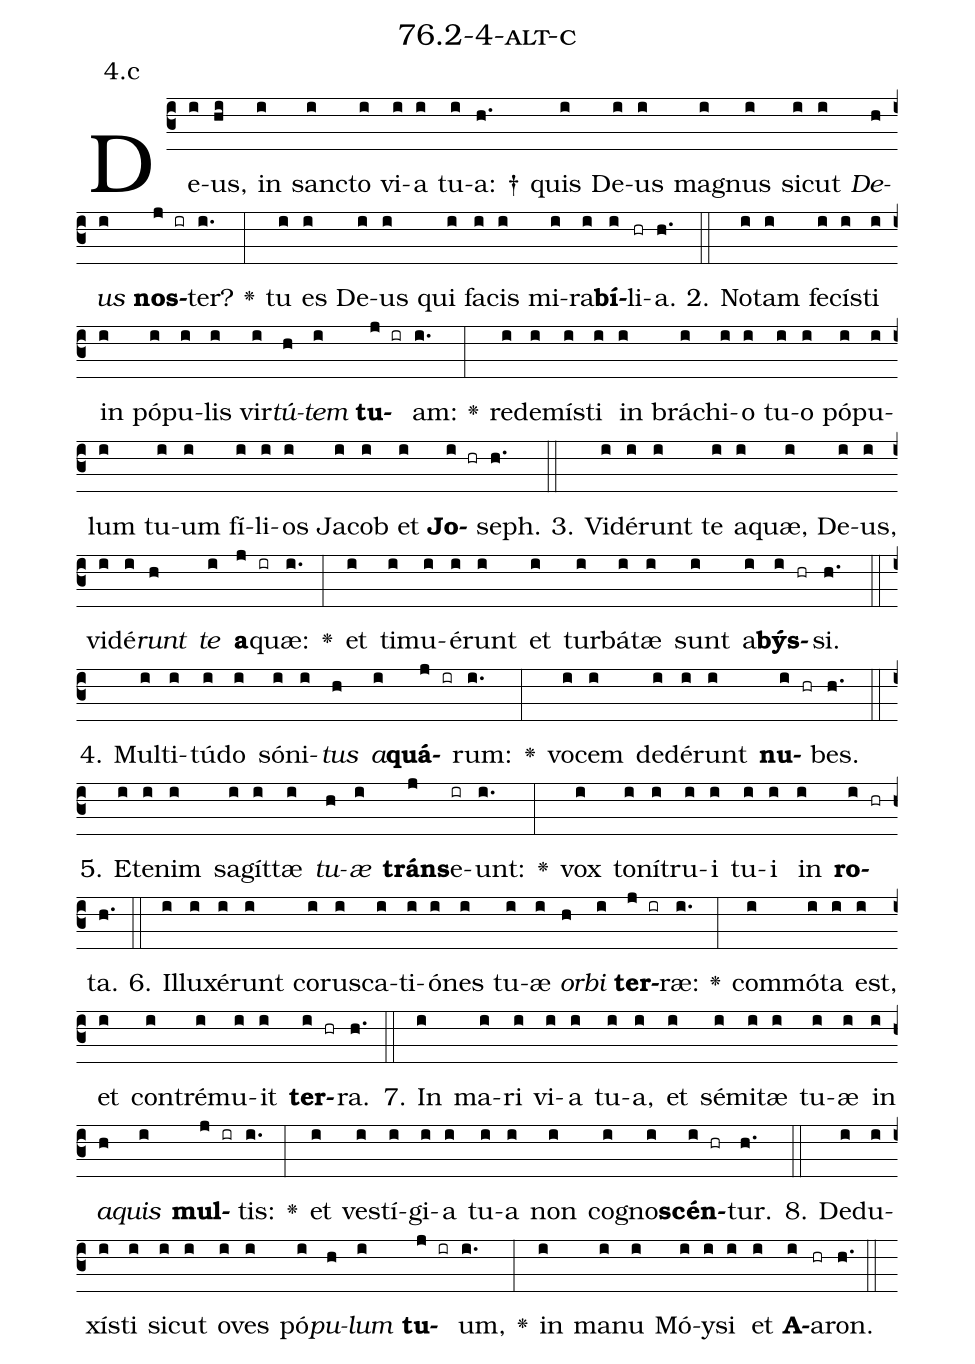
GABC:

name: 76.2-4-alt-c;
annotation: 4.c;
%%
(c3)De(i)us,(hi) in(i) sanc(i)to(i) vi(i)a(i) tu(i)a: †(h.) quis(i) De(i)us(i) ma(i)gnus(i) sic(i)ut(i) <i>De</i>(h)<i>us</i>(i) <b>nos</b>(j ir)ter?(i.) <v>\greheightstar</v>(:) tu(i) es(i) De(i)us(i) qui(i) fa(i)cis(i) mi(i)ra(i)<b>bí</b>(i)li(hr)a.(h.) (::)
2. No(i)tam(i) fe(i)cís(i)ti(i) in(i) pó(i)pu(i)lis(i) vir(i)<i>tú</i>(h)<i>tem</i>(i) <b>tu</b>(j ir)am:(i.) <v>\greheightstar</v>(:) red(i)e(i)mís(i)ti(i) in(i) brá(i)chi(i)o(i) tu(i)o(i) pó(i)pu(i)lum(i) tu(i)um(i) fí(i)li(i)os(i) Ja(i)cob(i) et(i) <b>Jo</b>(i hr)seph.(h.) (::)
3. Vi(i)dé(i)runt(i) te(i) a(i)quæ,(i) De(i)us,(i) vi(i)dé(i)<i>runt</i>(h) <i>te</i>(i) <b>a</b>(j ir)quæ:(i.) <v>\greheightstar</v>(:) et(i) ti(i)mu(i)é(i)runt(i) et(i) tur(i)bá(i)tæ(i) sunt(i) a(i)<b>býs</b>(i hr)si.(h.) (::)
4. Mul(i)ti(i)tú(i)do(i) só(i)ni(i)<i>tus</i>(h) <i>a</i>(i)<b>quá</b>(j ir)rum:(i.) <v>\greheightstar</v>(:) vo(i)cem(i) de(i)dé(i)runt(i) <b>nu</b>(i hr)bes.(h.) (::)
5. Et(i)e(i)nim(i) sa(i)gít(i)tæ(i) <i>tu</i>(h)<i>æ</i>(i) <b>tráns</b>(j)e(ir)unt:(i.) <v>\greheightstar</v>(:) vox(i) to(i)ní(i)tru(i)i(i) tu(i)i(i) in(i) <b>ro</b>(i hr)ta.(h.) (::)
6. Il(i)lu(i)xé(i)runt(i) co(i)rus(i)ca(i)ti(i)ó(i)nes(i) tu(i)æ(i) <i>or</i>(h)<i>bi</i>(i) <b>ter</b>(j ir)ræ:(i.) <v>\greheightstar</v>(:) com(i)mó(i)ta(i) est,(i) et(i) con(i)tré(i)mu(i)it(i) <b>ter</b>(i hr)ra.(h.) (::)
7. In(i) ma(i)ri(i) vi(i)a(i) tu(i)a,(i) et(i) sé(i)mi(i)tæ(i) tu(i)æ(i) in(i) <i>a</i>(h)<i>quis</i>(i) <b>mul</b>(j ir)tis:(i.) <v>\greheightstar</v>(:) et(i) ves(i)tí(i)gi(i)a(i) tu(i)a(i) non(i) co(i)gno(i)<b>scén</b>(i hr)tur.(h.) (::)
8. De(i)du(i)xís(i)ti(i) sic(i)ut(i) o(i)ves(i) pó(i)<i>pu</i>(h)<i>lum</i>(i) <b>tu</b>(j ir)um,(i.) <v>\greheightstar</v>(:) in(i) ma(i)nu(i) Mó(i)y(i)si(i) et(i) <b>A</b>(i)a(hr)ron.(h.) (::)
